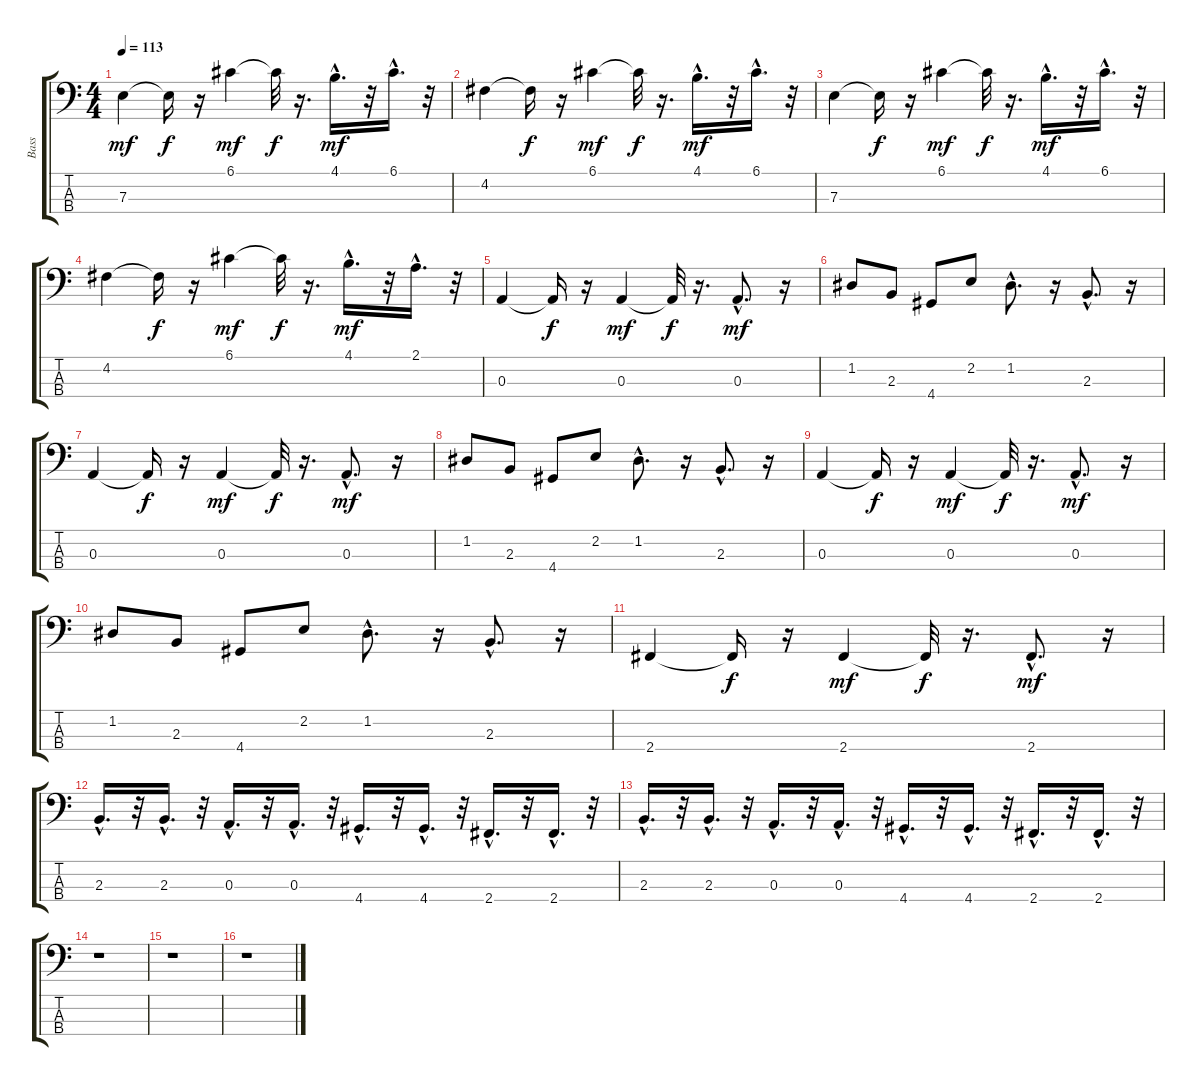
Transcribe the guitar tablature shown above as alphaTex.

\track ("Bass" "Bass") {instrument fretlessbass}
\staff {score tabs}
\tuning (G2 D2 A1 E1) {hide}
\ts (4 4)
\tempo 113
\clef f4
\ks c
7.3.4{dy mf} 7.3{t}.16{dy f} r.16 6.1.4{dy mf} 6.1{t}.32{dy f} r.16{d} 4.1{hac}.16{d dy mf} r.32 6.1{hac}.16{d} r.32 |
4.2.4 4.2{t}.16{dy f} r.16 6.1.4{dy mf} 6.1{t}.32{dy f} r.16{d} 4.1{hac}.16{d dy mf} r.32 6.1{hac}.16{d} r.32 |
7.3.4 7.3{t}.16{dy f} r.16 6.1.4{dy mf} 6.1{t}.32{dy f} r.16{d} 4.1{hac}.16{d dy mf} r.32 6.1{hac}.16{d} r.32 |
4.2.4 4.2{t}.16{dy f} r.16 6.1.4{dy mf} 6.1{t}.32{dy f} r.16{d} 4.1{hac}.16{d dy mf} r.32 2.1{hac}.16{d} r.32 |
0.3.4 0.3{t}.16{dy f} r.16 0.3.4{dy mf} 0.3{t}.32{dy f} r.16{d} 0.3{hac}.8{d dy mf} r.16 |
1.2.8 2.3.8 4.4.8 2.2.8 1.2{hac}.8{d} r.16 2.3{hac}.8{d} r.16 |
0.3.4 0.3{t}.16{dy f} r.16 0.3.4{dy mf} 0.3{t}.32{dy f} r.16{d} 0.3{hac}.8{d dy mf} r.16 |
1.2.8 2.3.8 4.4.8 2.2.8 1.2{hac}.8{d} r.16 2.3{hac}.8{d} r.16 |
0.3.4 0.3{t}.16{dy f} r.16 0.3.4{dy mf} 0.3{t}.32{dy f} r.16{d} 0.3{hac}.8{d dy mf} r.16 |
1.2.8 2.3.8 4.4.8 2.2.8 1.2{hac}.8{d} r.16 2.3{hac}.8{d} r.16 |
2.4.4 2.4{t}.16{dy f} r.16 2.4.4{dy mf} 2.4{t}.32{dy f} r.16{d} 2.4{hac}.8{d dy mf} r.16 |
2.3{hac}.16{d} r.32 2.3{hac}.16{d} r.32 0.3{hac}.16{d} r.32 0.3{hac}.16{d} r.32 4.4{hac}.16{d} r.32 4.4{hac}.16{d} r.32 2.4{hac}.16{d} r.32 2.4{hac}.16{d} r.32 |
2.3{hac}.16{d} r.32 2.3{hac}.16{d} r.32 0.3{hac}.16{d} r.32 0.3{hac}.16{d} r.32 4.4{hac}.16{d} r.32 4.4{hac}.16{d} r.32 2.4{hac}.16{d} r.32 2.4{hac}.16{d} r.32 |
r.1 |
r.1 |
r.1
